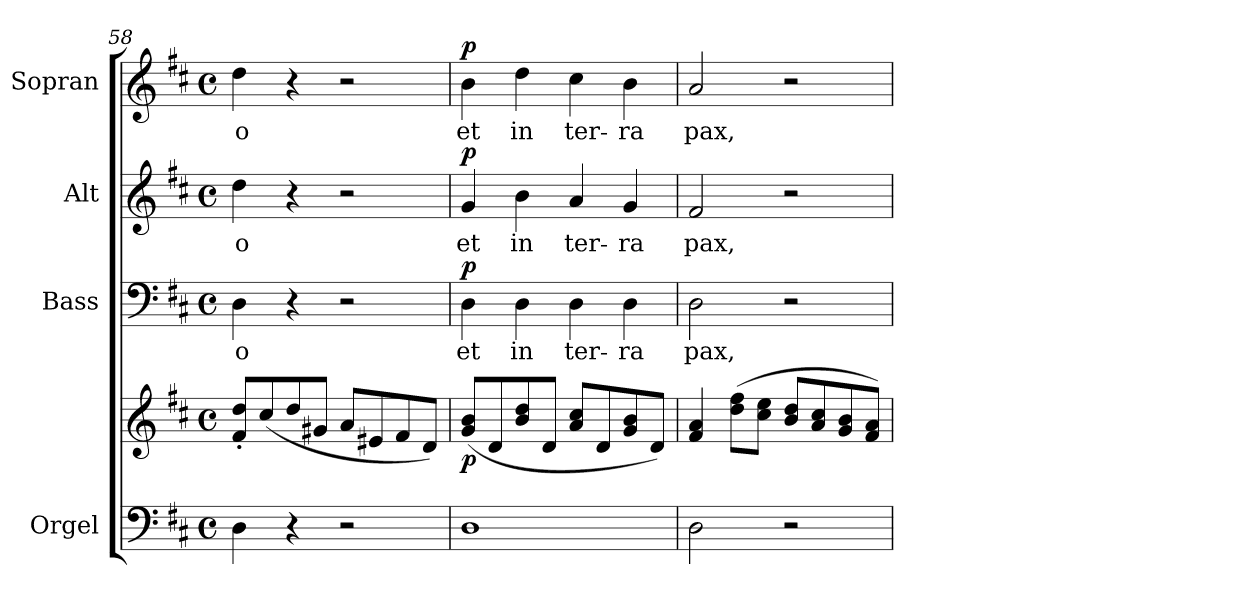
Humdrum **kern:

**kern	**kern	**dynam	**kern	**text	**dynam	**kern	**text	**dynam	**kern	**text	**dynam
*part4	*part4	*part4	*part3	*part3	*part3	*part2	*part2	*part2	*part1	*part1	*part1
*staff5	*staff4	*staff4/5	*staff3	*staff3	*staff3	*staff2	*staff2	*staff2	*staff1	*staff1	*staff1
*I"Orgel	*	*	*I"Bass	*	*	*I"Alt	*	*	*I"Sopran	*	*
*	*	*	*I'B.	*	*	*I'A.	*	*	*I'S.	*	*
*clefF4	*clefG2	*	*clefF4	*	*	*clefG2	*	*	*clefG2	*	*
*k[f#c#]	*k[f#c#]	*	*k[f#c#]	*	*	*k[f#c#]	*	*	*k[f#c#]	*	*
*D:	*D:	*	*D:	*	*	*D:	*	*	*D:	*	*
*M4/4	*M4/4	*	*M4/4	*	*	*M4/4	*	*	*M4/4	*	*
*met(c)	*met(c)	*	*met(c)	*	*	*met(c)	*	*	*met(c)	*	*
=58	=58	=58	=58	=58	=58	=58	=58	=58	=58	=58	=58
!	!	!	!	!LO:LY:b	!	!	!LO:LY:b	!	!	!LO:LY:b	!
4D\	8f#/'< 8dd/'<L	.	4D\	-o	.	4dd\	-o	.	4dd\	-o	.
.	(<8cc#/	.	.	.	.	.	.	.	.	.	.
4r	8dd/	.	4r	.	.	4r	.	.	4r	.	.
.	8g#X/J	.	.	.	.	.	.	.	.	.	.
2r	8a/L	.	2r	.	.	2r	.	.	2r	.	.
.	8e#X/	.	.	.	.	.	.	.	.	.	.
.	8f#/	.	.	.	.	.	.	.	.	.	.
.	8d/J)	.	.	.	.	.	.	.	.	.	.
!!LO:PB:g=z
=59	=59	=59	=59	=59	=59	=59	=59	=59	=59	=59	=59
!	!	!LO:DY:b	!	!LO:LY:b	!LO:DY:a	!	!LO:LY:b	!LO:DY:a	!	!LO:LY:b	!LO:DY:a
1D	(<8g/ 8b/L	p	4D\	et	p	4g/	et	p	4b\	et	p
.	8d/	.	.	.	.	.	.	.	.	.	.
!	!	!	!	!LO:LY:b	!	!	!LO:LY:b	!	!	!LO:LY:b	!
.	8b/ 8dd/	.	4D\	in	.	4b\	in	.	4dd\	in	.
.	8d/J	.	.	.	.	.	.	.	.	.	.
!	!	!	!	!LO:LY:b	!	!	!LO:LY:b	!	!	!LO:LY:b	!
.	8a/ 8cc#/L	.	4D\	ter-	.	4a/	ter-	.	4cc#\	ter-	.
.	8d/	.	.	.	.	.	.	.	.	.	.
!	!	!	!	!LO:LY:b	!	!	!LO:LY:b	!	!	!LO:LY:b	!
.	8g/ 8b/	.	4D\	-ra	.	4g/	-ra	.	4b\	-ra	.
.	8d/J)	.	.	.	.	.	.	.	.	.	.
=60	=60	=60	=60	=60	=60	=60	=60	=60	=60	=60	=60
!	!	!	!	!LO:LY:b	!	!	!LO:LY:b	!	!	!LO:LY:b	!
2D\	4f#/ 4a/	.	2D\	pax,	.	2f#/	pax,	.	2a/	pax,	.
.	(>8dd\ 8ff#\L	.	.	.	.	.	.	.	.	.	.
.	8cc#\ 8ee\J	.	.	.	.	.	.	.	.	.	.
2r	8b/ 8dd/L	.	2r	.	.	2r	.	.	2r	.	.
.	8a/ 8cc#/	.	.	.	.	.	.	.	.	.	.
.	8g/ 8b/	.	.	.	.	.	.	.	.	.	.
.	8f#/ 8a/J)	.	.	.	.	.	.	.	.	.	.
=	=	=	=	=	=	=	=	=	=	=	=
*-	*-	*-	*-	*-	*-	*-	*-	*-	*-	*-	*-
